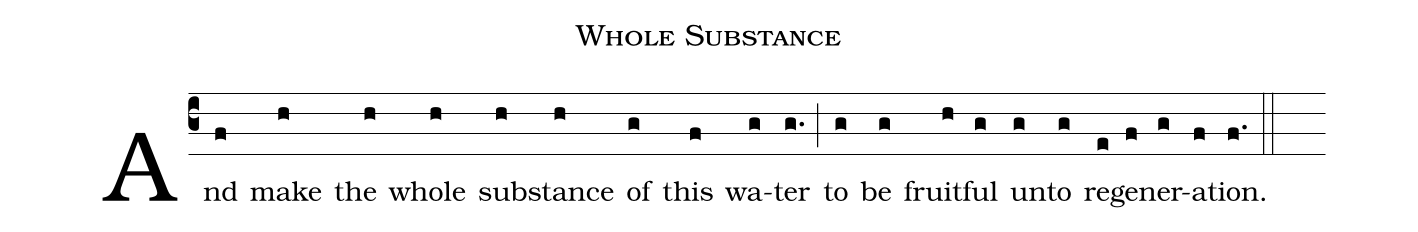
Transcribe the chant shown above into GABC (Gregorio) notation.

name:Whole Substance;
%%
(c3)And(f) make(h) the(h) whole(h) sub(h)stance(h) of(g) this(f) wa(g)ter(g.) (;) to(g) be(g) fruit(h)ful(g) un(g)to(g) re(e)gen(f)er(g)a(f)tion.(f.) (::)
